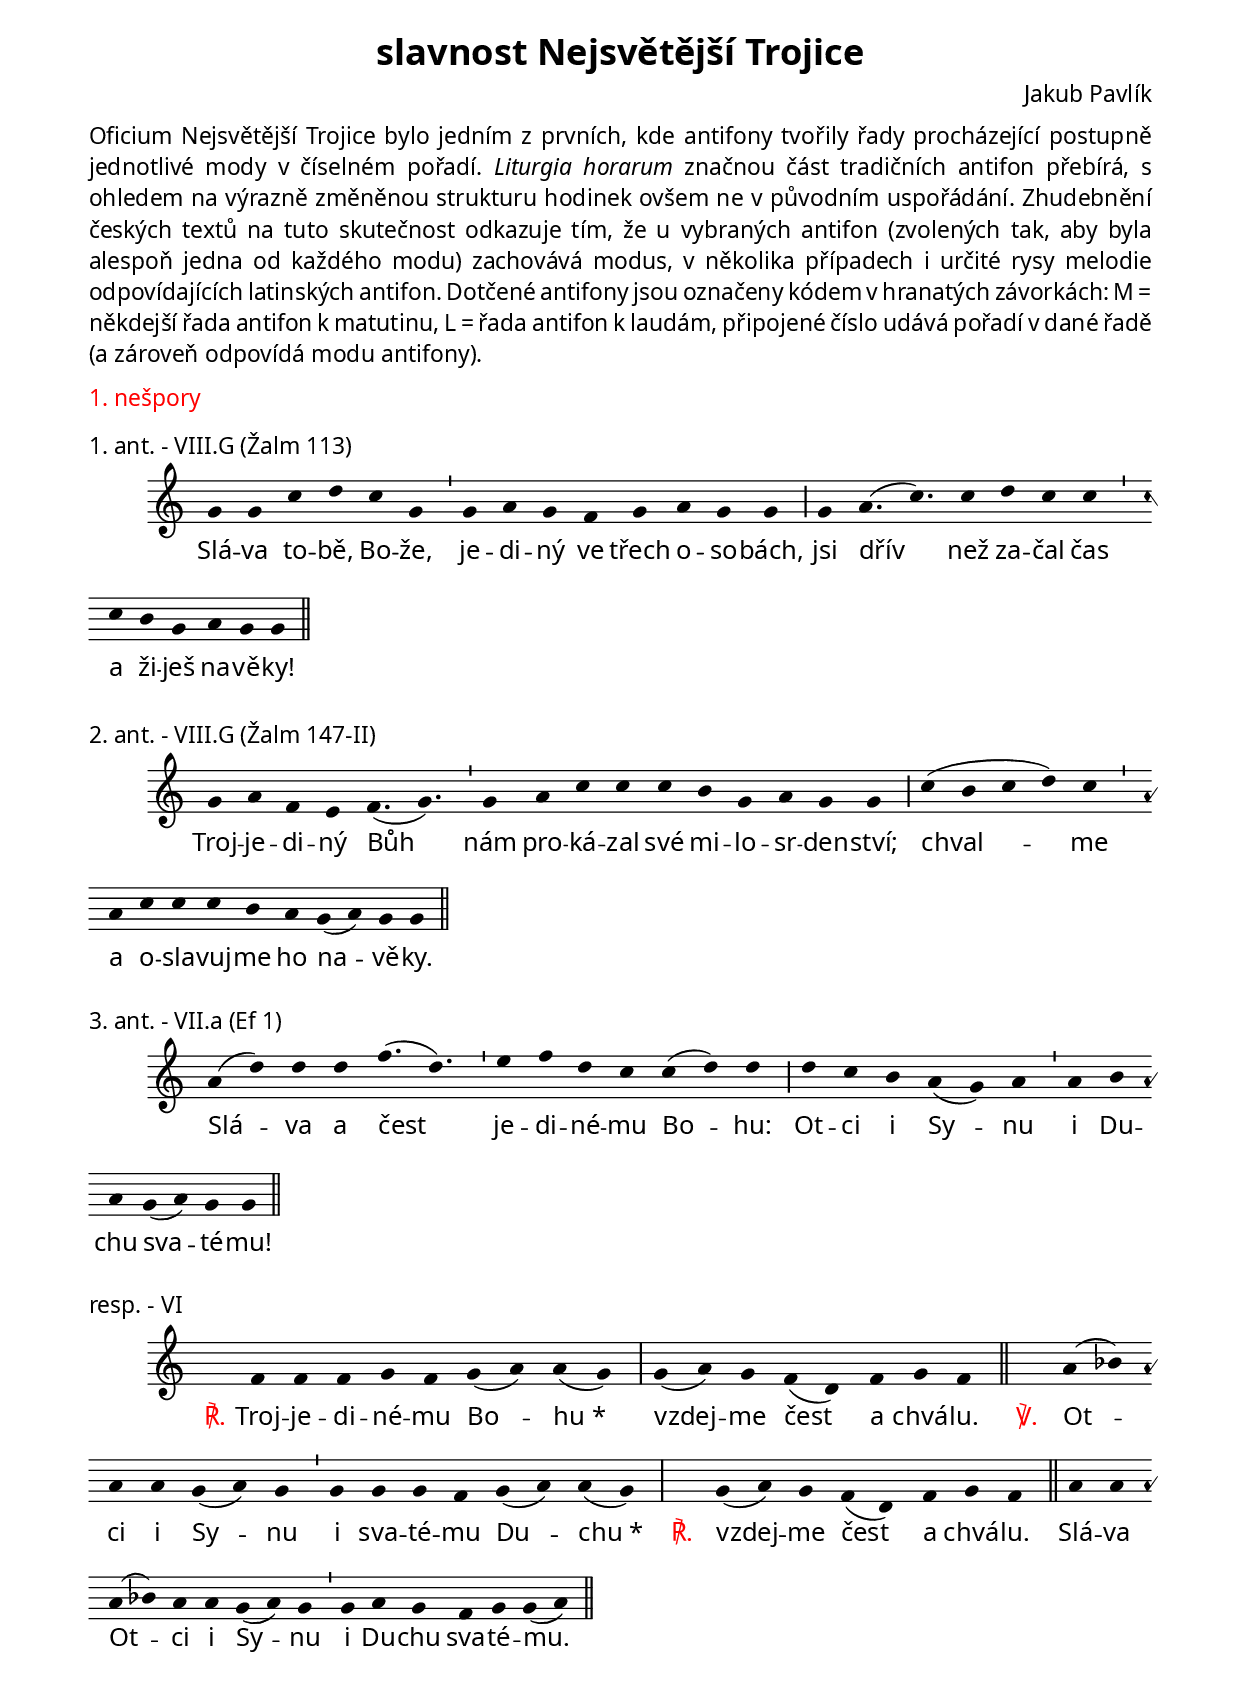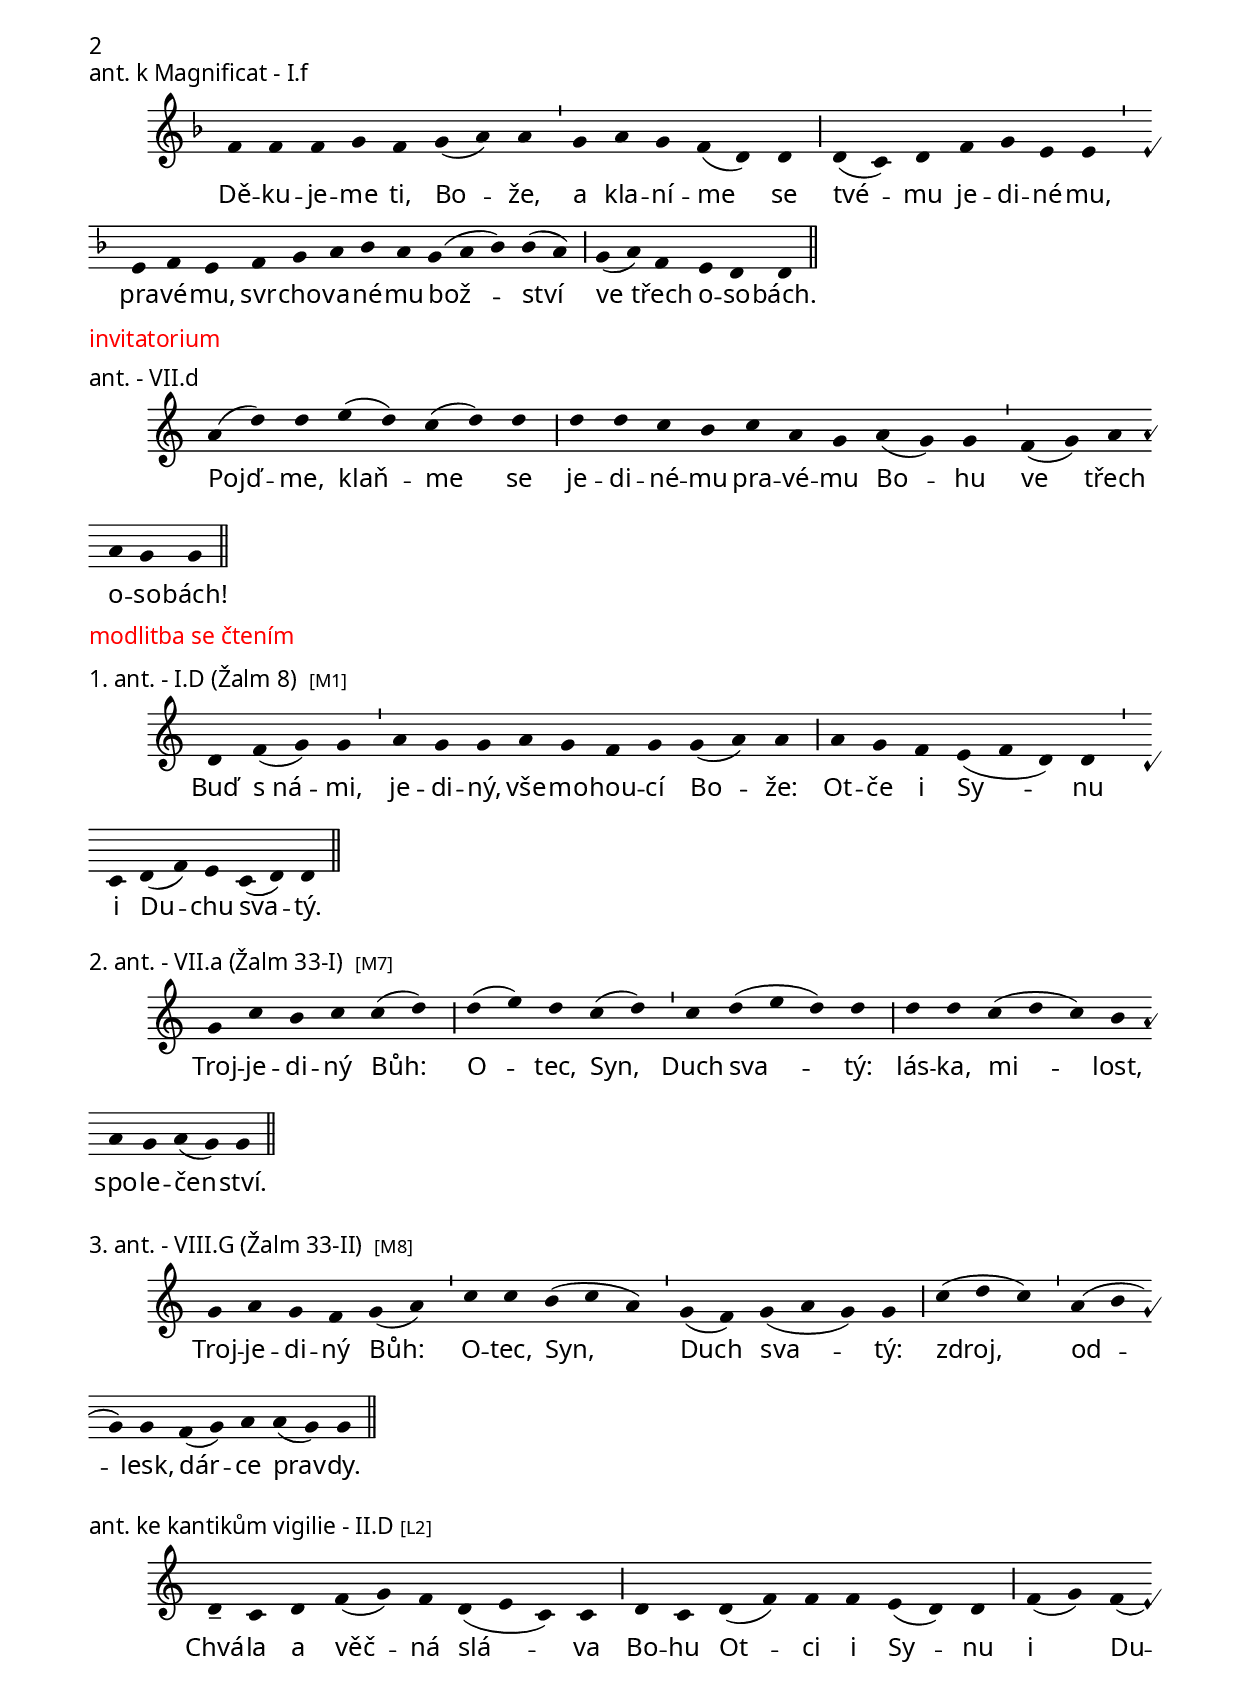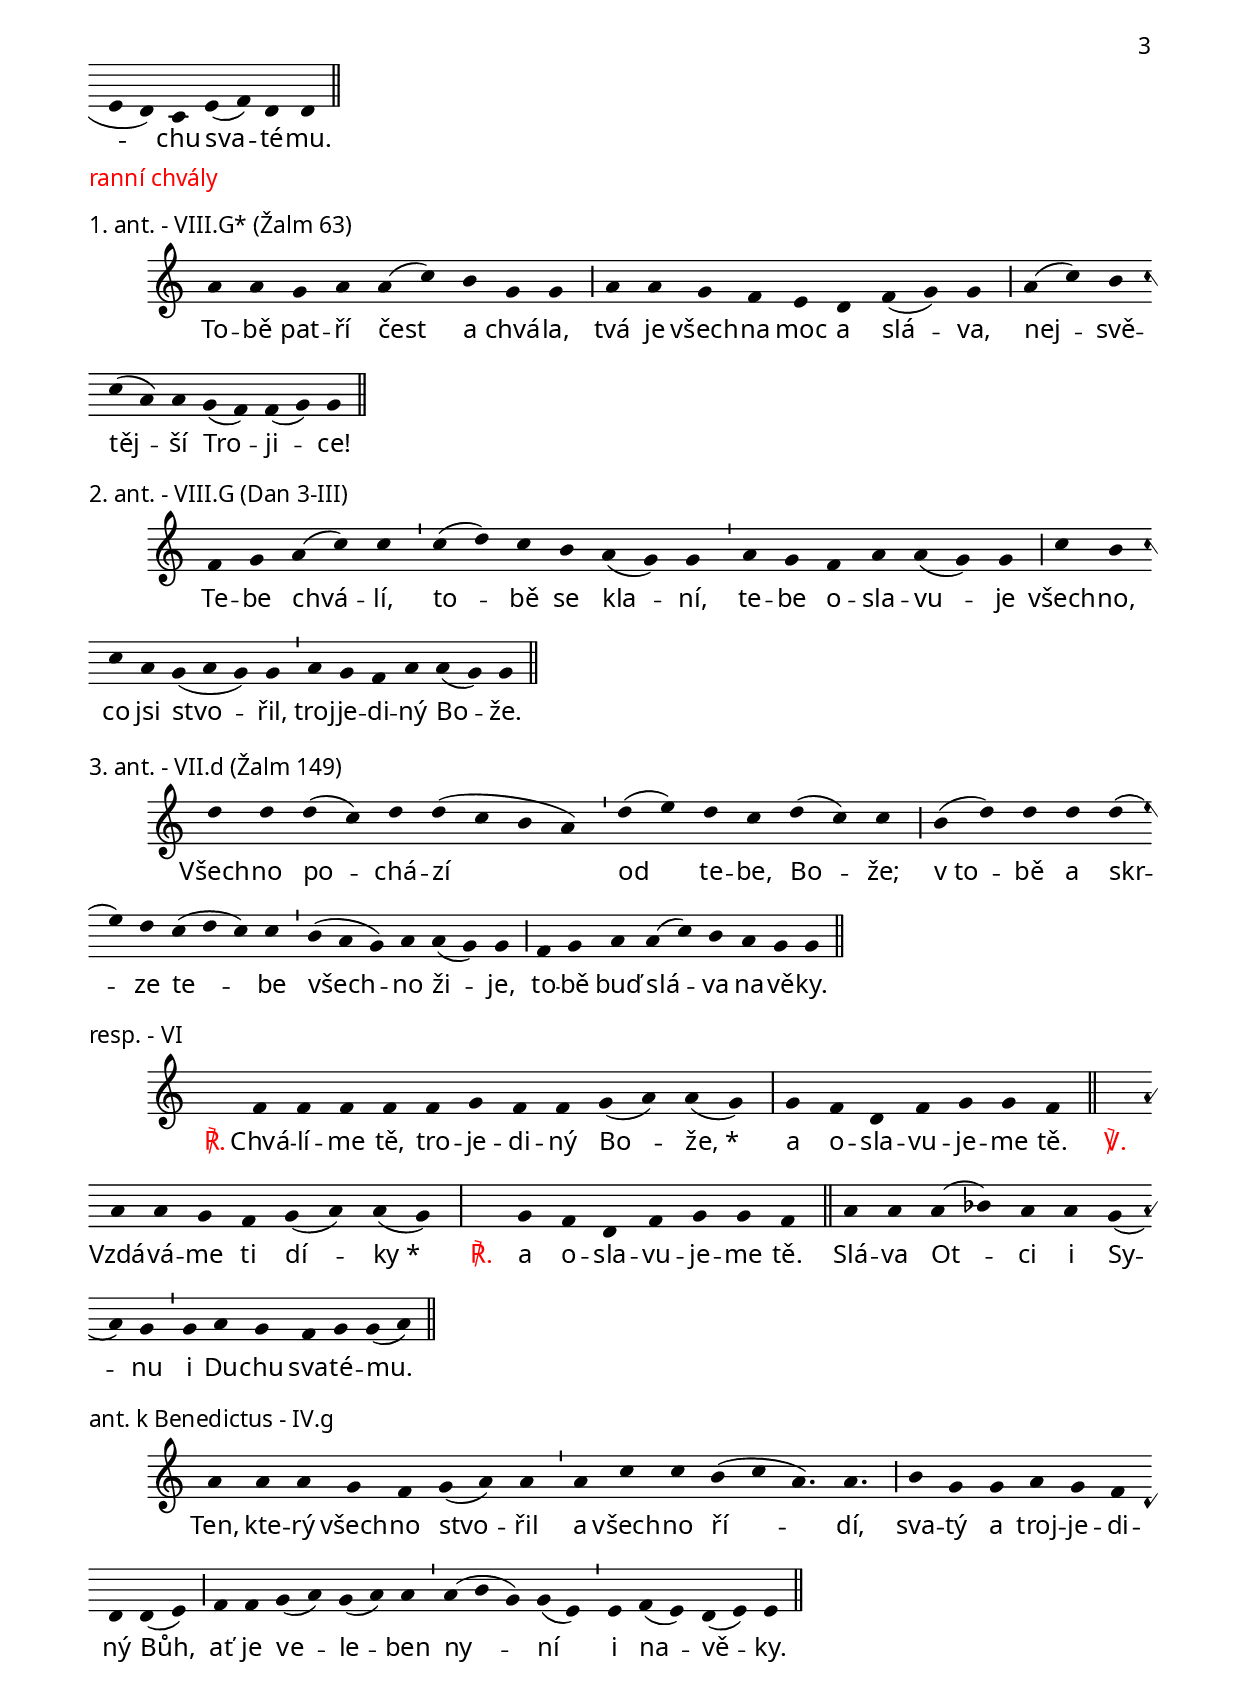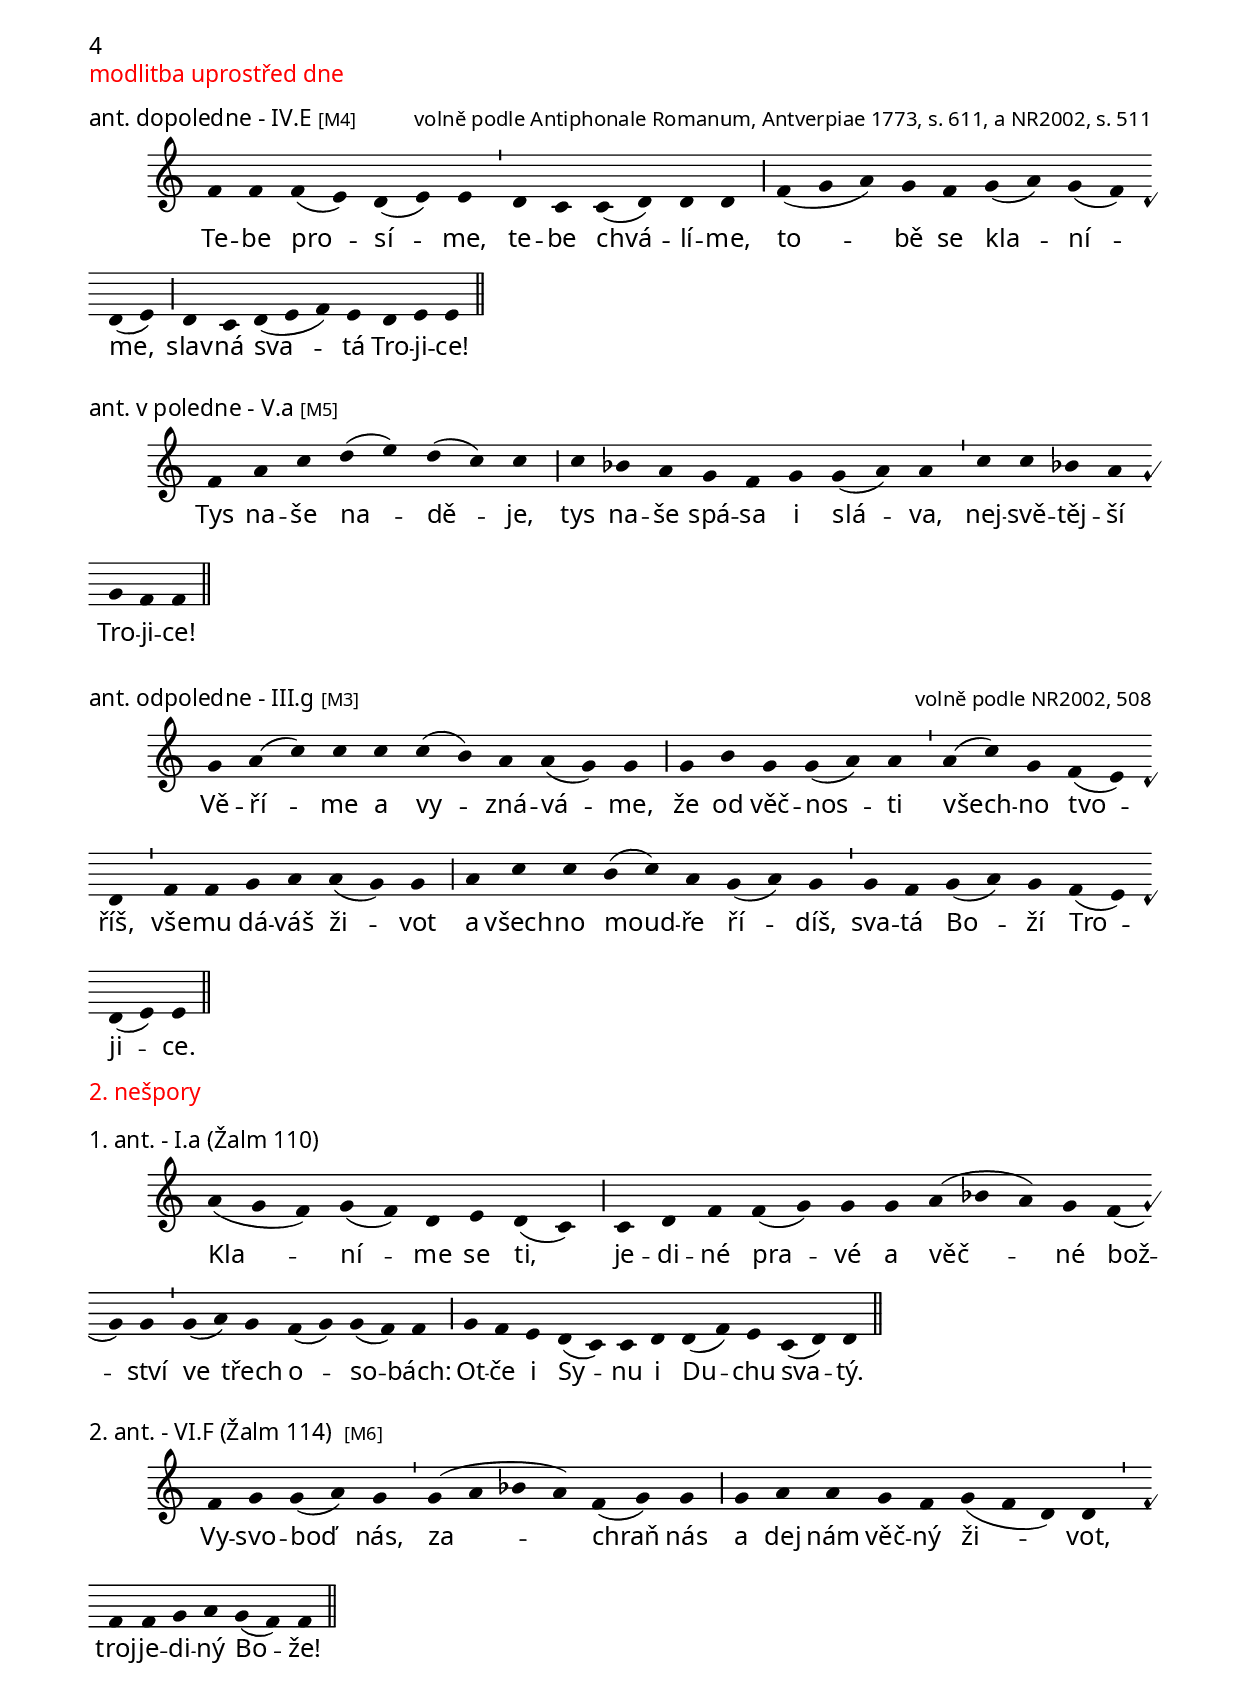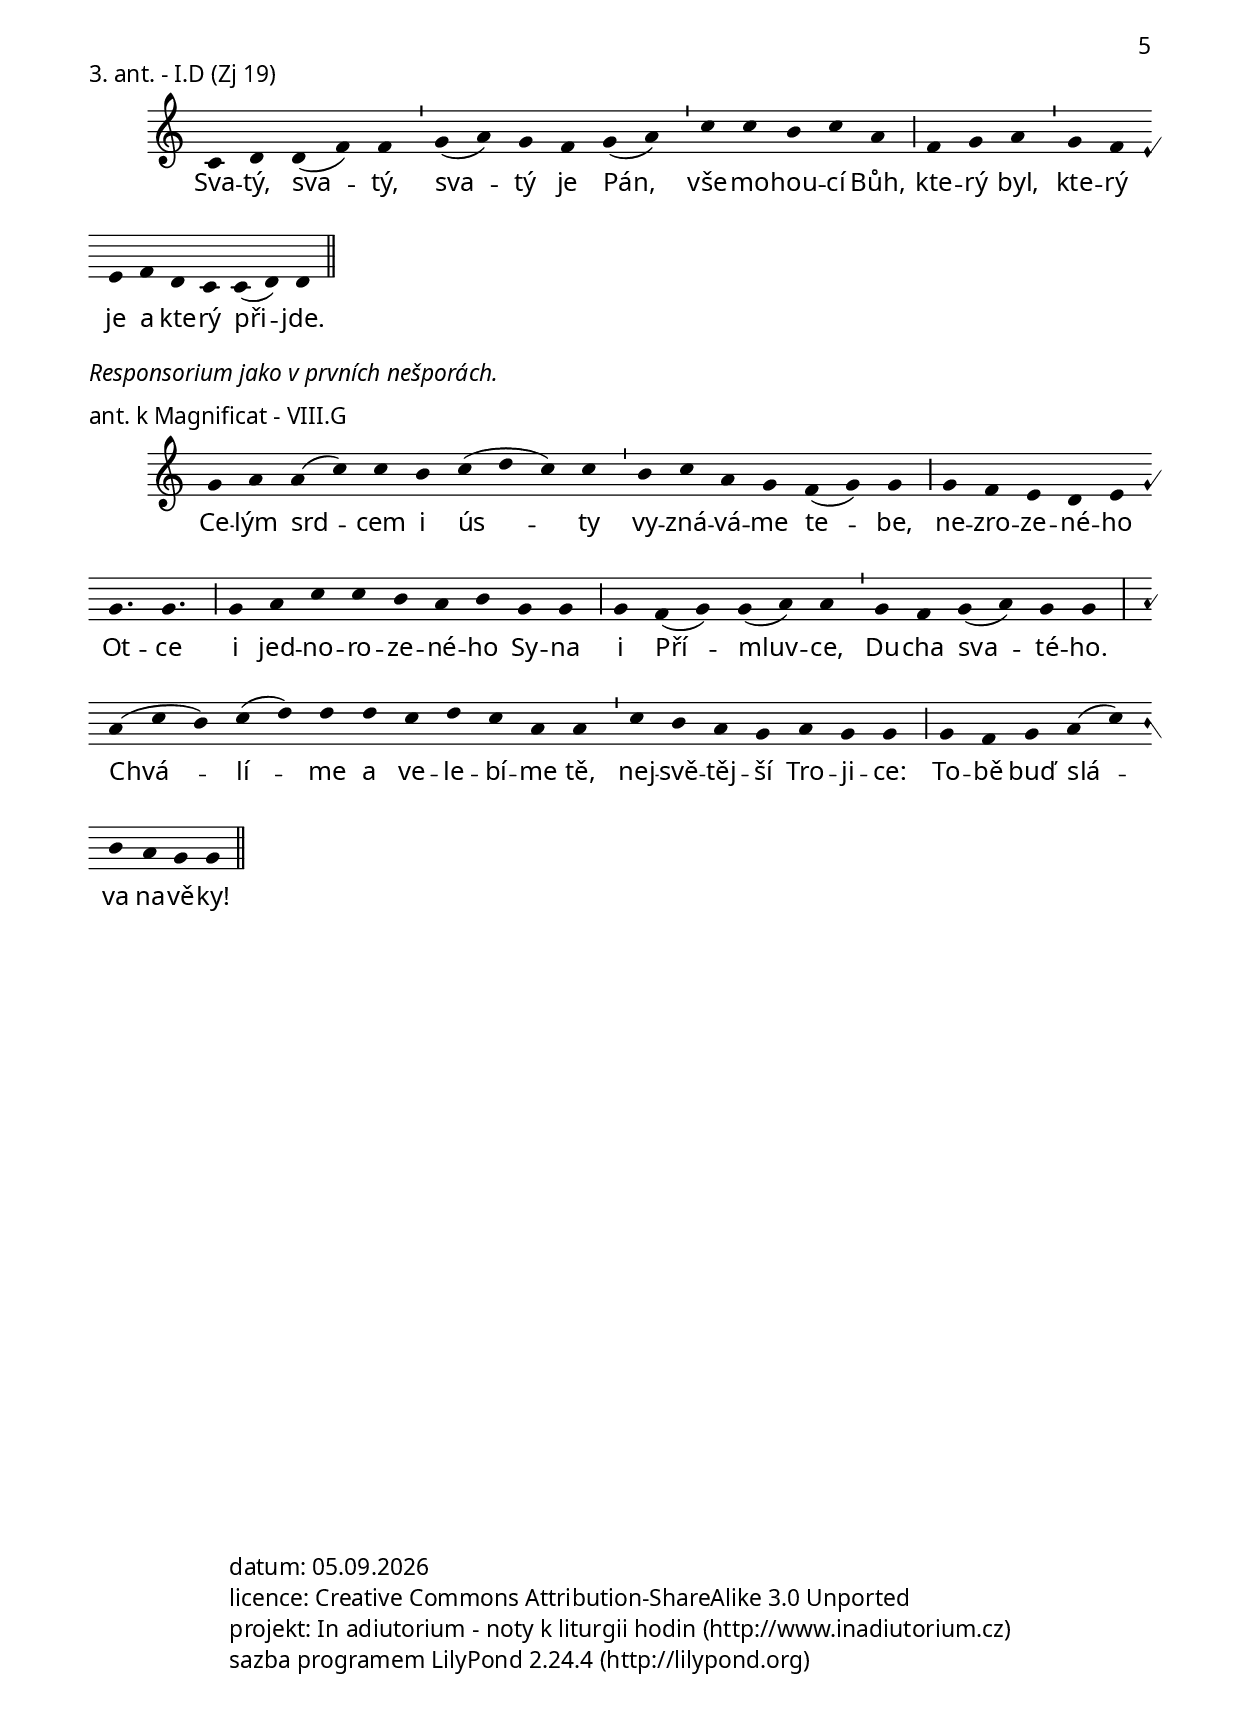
\version "2.14.2"

\header {
  title = "slavnost Nejsvětější Trojice"
  composer = "Jakub Pavlík"
}

\include "spolecne.ly"
\include "dilyresponsorii.ly"

% privesek k \sestavTitulek pro antifony z rad podle modu
ciselnaRada = \markup\tiny\sans\concat{
  "["
  \fromproperty #'header:series
  "]"
}

\markup\justify{
  Oficium Nejsvětější Trojice bylo jedním z prvních, kde antifony
  tvořily řady procházející postupně jednotlivé mody v číselném pořadí.
  \italic{Liturgia horarum} značnou část tradičních antifon přebírá,
  s ohledem na výrazně změněnou strukturu hodinek ovšem ne v původním uspořádání.
  Zhudebnění českých textů na tuto skutečnost odkazuje tím, že u vybraných
  antifon (zvolených tak, aby byla alespoň jedna od každého modu)
  zachovává modus, v několika
  případech i určité rysy melodie odpovídajících latinských antifon.
  Dotčené antifony jsou označeny kódem v hranatých závorkách:
  \sans{M} = někdejší řada antifon k matutinu,
  \sans{L} = řada antifon k laudám,
  připojené číslo udává pořadí v dané řadě (a zároveň odpovídá modu antifony).
}

\markup {\nadpisHodinka {"1. nešpory"}}

\score {
  \relative c'' {
    \choralniRezim
    g4 g c d c g \barMin
    g a g f g a g g \barMaior
    g a4.( c) c4 d c c \barMin
    c b g a g g \barFinalis
  }
  \addlyrics {
    Slá -- va to -- bě, Bo -- že,
    je -- di -- ný ve třech o -- so -- bách,
    jsi dřív než za -- čal čas
    a ži -- ješ na -- vě -- ky!
  }
  \header {
    quid = "1. ant."
    modus = "VIII"
    differentia = "G"
    psalmus = "Žalm 113"
    id = "1ne-a1"
    piece = \markup {\sestavTitulek}
  }
}

\score {
  \relative c'' {
    \choralniRezim
    g4 a f e f4.( g) \barMin
    g4 a c c c b g a g g \barMaior
    c( b c d) c \barMin
    a c c c b a g( a) g g \barFinalis
  }
  \addlyrics {
    Troj -- je -- di -- ný Bůh
    nám pro -- ká -- zal své mi -- lo -- sr -- den -- ství;
    chval -- me
    a o -- sla -- vuj -- me ho na -- vě -- ky.
  }
  \header {
    quid = "2. ant."
    modus = "VIII"
    differentia = "G"
    psalmus = "Žalm 147-II"
    id = "1ne-a2"
    piece = \markup {\sestavTitulek}
  }
}

\score {
  \relative c'' {
    \choralniRezim
    a4( d) d d f4.( d) \barMin e4 f d c c( d) d \barMaior
    d c b a( g) a \barMin a b a g( a) g g \barFinalis
  }
  \addlyrics {
    Slá -- va a čest je -- di -- né -- mu Bo -- hu:
    Ot -- ci i Sy -- nu i Du -- chu sva -- té -- mu!
  }
  \header {
    quid = "3. ant."
    modus = "VII"
    differentia = "a"
    psalmus = "Ef 1"
    id = "1ne-a3"
    piece = \markup {\sestavTitulek}
  }
}

\score {
  \relative c' {
    \choralniRezim

    % R
    \neviditelna f
    f4 f f g f g( a) a( g) \barMax
    g( a) g f( d) f g f \barFinalis
    % V
    \neviditelna a
    a4( bes) a a g( a) g \barMin g g g f g( a) a( g) \barMax
    % R
    \neviditelna a
    g( a) g f( d) f g f \barFinalis
    \respVIdoxologie \barFinalis
  }
  \addlyrics {
    \Response Troj -- je -- di -- né -- mu Bo -- hu_*
    vzdej -- me čest a chvá -- lu.
    \Verse Ot -- ci i Sy -- nu i sva -- té -- mu Du -- chu_*
    \Response vzdej -- me čest a chvá -- lu.
    \textRespDoxologie
  }
  \header {
    quid = "resp."
    modus = "VI"
    placet = "r2 lépe"
    id = "1ne-resp"
    piece = \markup {\sestavTitulekResp}
  }
}

\score {
  \relative c' {
    \key f \major
    \choralniRezim
    f4 f f g f g( a) a \barMin
    g a g f( d) d \barMaior
    d( c) d f g e e \barMin
    e f e f g a bes a g( a bes) bes( a) \barMaior
    g( a) f e d d \barFinalis
  }
  \addlyrics {
    Dě -- ku -- je -- me ti, Bo -- že,
    a kla -- ní -- me se
    tvé -- mu je -- di -- né -- mu,
    pra -- vé -- mu, svr -- cho -- va -- né -- mu bož -- ství
    ve třech o -- so -- bách.
  }
  \header {
    quid = "ant. k Magnificat"
    modus = "I"
    differentia = "f"
    psalmus = ""
    placet = "lépe: od _tvému jedinému_ neobvyklá, _božství_ hrozné"
    id = "1ne-amag"
    piece = \markup {\sestavTitulekBezZalmu}
  }
}

\markup {\nadpisHodinka {"invitatorium"}}

\score {
  \relative c'' {
    \choralniRezim
    a4( d) d e( d) c( d) d \barMaior
    d d c b c a g a( g) g \barMin
    f( g) a a g g \barFinalis
  }
  \addlyrics {
    Pojď -- me, klaň -- me se
    je -- di -- né -- mu pra -- vé -- mu Bo -- hu
    ve třech o -- so -- bách!
  }
  \header {
    quid = "ant."
    modus = "VII"
    differentia = "d"
    psalmus = ""
    id = "invit"
    piece = \markup {\sestavTitulekBezZalmu}
  }
}

\markup {\nadpisHodinka {"modlitba se čtením"}}

\score {
  \relative c' {
    \choralniRezim
    d4 f( g) g \barMin
    a g g a g f g g( a) a \barMaior
    a g f e( f d) d \barMin
    c d( f) e c( d) d \barFinalis
  }
  \addlyrics {
    Buď s_ná -- mi,
    je -- di -- ný, vše -- mo -- hou -- cí Bo -- že:
    Ot -- če i Sy -- nu
    i Du -- chu sva -- tý.
  }
  \header {
    quid = "1. ant."
    modus = "I"
    differentia = "D"
    psalmus = "Žalm 8"
    series = "M1"
    id = "mc-a1"
    piece = \markup {\sestavTitulek \ciselnaRada}
  }
}

\score {
  \relative c'' {
    \choralniRezim
    g4 c b c c( d) \barMaior
    d( e) d c( d) \barMin c d( e d) d \barMaior
    d d c( d c) b a g a( g) g \barFinalis
  }
  \addlyrics {
    Troj -- je -- di -- ný Bůh:
    O -- tec, Syn, Duch sva -- tý:
    lás -- ka, mi -- lost, spo -- le -- čen -- ství.
  }
  \header {
    quid = "2. ant."
    modus = "VII"
    differentia = "a"
    psalmus = "Žalm 33-I"
    series = "M7"
    id = "mc-a2"
    piece = \markup {\sestavTitulek \ciselnaRada}
  }
}

\score {
  \relative c'' {
    \choralniRezim
    g4 a g f g( a) \barMin
    c c b( c a) \barMin g( f) g( a g) g \barMaior
    c( d c) \barMin a( b g) g f( g) a a( g) g \barFinalis
  }
  \addlyrics {
    Troj -- je -- di -- ný Bůh:
    O -- tec, Syn, Duch sva -- tý:
    zdroj, od -- lesk, dár -- ce prav -- dy.
  }
  \header {
    quid = "3. ant."
    modus = "VIII"
    differentia = "G"
    psalmus = "Žalm 33-II"
    series = "M8"
    id = "mc-a3"
    piece = \markup {\sestavTitulek \ciselnaRada}
  }
}

\score {
  \relative c' {
    \choralniRezim
    d4-- c d f( g) f d( e c) c \barMaior
    d c d( f) f f e( d) d \barMaior
    f( g) f( e d) c e( f) d d \barFinalis
  }
  \addlyrics {
    Chvá -- la a věč -- ná slá -- va
    Bo -- hu Ot -- ci i Sy -- nu
    i Du -- chu sva -- té -- mu.
  }
  \header {
    quid = "ant. ke kantikům vigilie"
    modus = "II"
    differentia = "D"
    psalmus = ""
    series = "L2"
    id = "mc-avig"
    piece = \markup {\sestavTitulekBezZalmu \ciselnaRada}
  }
}

\markup {\nadpisHodinka {"ranní chvály"}}

\score {
  \relative c'' {
    \choralniRezim
    a4 a g a a( c) b g g \barMaior
    a a g f e d f( g) g \barMaior
    a( c) b c( a) a g( f) f( g) g \barFinalis
  }
  \addlyrics {
    To -- bě pat -- ří čest a chvá -- la,
    tvá je všech -- na moc a slá -- va,
    nej -- svě -- těj -- ší Tro -- ji -- ce!
  }
  \header {
    quid = "1. ant."
    modus = "VIII"
    differentia = "G*"
    psalmus = "Žalm 63"
    id = "rch-a1"
    piece = \markup {\sestavTitulek}
  }
}

\score {
  \relative c' {
    \choralniRezim
    f4 g a( c) c \barMin
    c( d) c b a( g) g \barMin
    a g f a a( g) g \barMaior
    c b c a g( a g) g \barMin
    a g f a a( g) g \barFinalis
  }
  \addlyrics {
    Te -- be chvá -- lí,
    to -- bě se kla -- ní,
    te -- be o -- sla -- vu -- je
    všech -- no, co jsi stvo -- řil,
    troj -- je -- di -- ný Bo -- že.
  }
  \header {
    quid = "2. ant."
    modus = "VIII"
    differentia = "G"
    psalmus = "Dan 3-III"
    placet = "stejný motiv na konci obou polovin není úplně libý a elegantní"
    id = "rch-a2"
    piece = \markup {\sestavTitulek}
  }
}

\score {
  \relative c'' {
    \choralniRezim
    d4 d d( c) d d( c b a) \barMin d( e) d c d( c) c \barMaior
    b( d) d d d( e) d c( d c) c \barMin b( a g) a a( g) g \barMaior
    f g a a( c) b a g g \barFinalis
  }
  \addlyrics {
    Všech -- no po -- chá -- zí od te -- be, Bo -- že;
    v_to -- bě a skr -- ze te -- be všech -- no ži -- je,
    to -- bě buď slá -- va na -- vě -- ky.
  }
  \header {
    quid = "3. ant."
    modus = "VII"
    differentia = "d"
    psalmus = "Žalm 149"
    id = "rch-a3"
    piece = \markup {\sestavTitulek}
  }
}

\score {
  \relative c' {
    \choralniRezim

    % R
    \neviditelna f
    f4 f f f f g f f g( a) a( g) \barMax
    g f d f g g f \barFinalis
    % V
    \neviditelna f
    a4 a g f g( a) a( g) \barMax
    % R
    \neviditelna f
    g f d f g g f \barFinalis
    % Slava
    \respVIdoxologie \barFinalis
  }
  \addlyrics {
    \Response Chvá -- lí -- me tě, tro -- je -- di -- ný Bo -- že,_*
    a o -- sla -- vu -- je -- me tě.
    \Verse Vzdá -- vá -- me ti dí -- ky_*
    \Response a o -- sla -- vu -- je -- me tě.
    \textRespDoxologie
  }
  \header {
    quid = "resp."
    modus = "VI"
    id = "rch-resp"
    piece = \markup {\sestavTitulekResp}
  }
}

\score {
  \relative c'' {
    \choralniRezim
    a4 a a g f g( a) a \barMin
    a4 c c b( c a4.) a \barMaior
    b4 g g a g f d d( e) \barMaior
    f4 f g( a) g( a) a \barMin
    a( b g) g( e) \barMin e f( e) d( e) e \barFinalis
  }
  \addlyrics {
    Ten, kte -- rý všech -- no stvo -- řil
    a všech -- no ří -- dí,
    sva -- tý a troj -- je -- di -- ný Bůh,
    ať je ve -- le -- ben
    ny -- ní i na -- vě -- ky.
  }
  \header {
    quid = "ant. k Benedictus"
    modus = "IV"
    differentia = "g"
    psalmus = ""
    placet = "_i navěky_ se mi vnucuje původní melodie a jsem na vážkách, jestli ji nevrátit"
    id = "rch-aben"
    piece = \markup {\sestavTitulekBezZalmu}
  }
}

\pageBreak % ZLOM

\markup {\nadpisHodinka {"modlitba uprostřed dne"}}

\score {
  \relative c' {
    \choralniRezim
    f4 f f( e) d( e) e \barMin
    d c c( d) d d \barMaior
    f( g a) g f g( a) g( f) d( e) \barMaior
    d c d( e f) e d e e \barFinalis
  }
  \addlyrics {
    Te -- be pro -- sí -- me,
    te -- be chvá -- lí -- me,
    to -- bě se kla -- ní -- me,
    slav -- ná sva -- tá Tro -- ji -- ce!
  }
  \header {
    fons_externus = "volně podle Antiphonale Romanum, Antverpiae 1773, s. 611, a NR2002, s. 511"
    fons_externus_url = "https://books.google.cz/books?id=pRzS_AIJW3IC&hl=cs&pg=PA611"
    quid = "ant. dopoledne"
    modus = "IV"
    differentia = "E"
    psalmus = ""
    series = "M4"
    id = "tercie"
    piece = \markup {\sestavTitulekBezZalmu \ciselnaRada}
  }
}

\score {
  \relative c' {
    \choralniRezim
    f4 a c d( e) d( c) c \barMaior
    c bes a g f g g( a) a \barMin
    c c bes a g f f \barFinalis
  }
  \addlyrics {
    Tys na -- še na -- dě -- je,
    tys na -- še spá -- sa i slá -- va,
    nej -- svě -- těj -- ší Tro -- ji -- ce!
  }
  \header {
    quid = "ant. v poledne"
    modus = "V"
    differentia = "a"
    psalmus = ""
    series = "M5"
    id = "sexta"
    piece = \markup {\sestavTitulekBezZalmu \ciselnaRada}
  }
}

\score {
  \relative c'' {
    \choralniRezim
    g4 a( c) c c c( b) a a( g) g \barMaior
    g b g g( a) a \barMin
    a( c) g f( e) d \barMin
    f f g a a( g) g \barMaior
    a c c b( c) a g( a) g \barMin
    g f g( a) g f( e) d( e) e \barFinalis
  }
  \addlyrics {
    Vě -- ří -- me a vy -- zná -- vá -- me,
    že od věč -- nos -- ti
    všech -- no tvo -- říš,
    vše -- mu dá -- váš ži -- vot
    a všech -- no moud -- ře ří -- díš,
    sva -- tá Bo -- ží Tro -- ji -- ce.
  }
  \header {
    fons_externus = "volně podle NR2002, 508"
    quid = "ant. odpoledne"
    modus = "III"
    differentia = "g"
    psalmus = ""
    series = "M3"
    id = "nona"
    piece = \markup {\sestavTitulekBezZalmu \ciselnaRada}
  }
}

\markup {\nadpisHodinka {"2. nešpory"}}

\score {
  \relative c'' {
    \choralniRezim
    a4( g f) g( f) d e d( c) \barMaior
    c d f f( g) g g a( bes a) g f( g) g \barMin
    g( a) g f( g) g( f) f \barMaior
    g f e d( c) c d d( f) e c( d) d \barFinalis
  }
  \addlyrics {
    Kla -- ní -- me se ti,
    je -- di -- né pra -- vé a věč -- né bož -- ství
    ve třech o -- so -- bách:
    Ot -- če i Sy -- nu i Du -- chu sva -- tý.
  }
  \header {
    quid = "1. ant."
    modus = "I"
    differentia = "a"
    psalmus = "Žalm 110"
    id = "2ne-a1"
    piece = \markup {\sestavTitulek}
  }
}

\score {
  \relative c' {
    \choralniRezim
    f4 g g( a) g \barMin
    g( a bes a) f( g) g \barMaior
    g a a g f g( f d) d \barMin
    f f g a g( f) f \barFinalis
  }
  \addlyrics {
    Vy -- svo -- boď nás,
    za -- chraň nás
    a dej nám věč -- ný ži -- vot,
    troj -- je -- di -- ný Bo -- že!
  }
  \header {
    quid = "2. ant."
    modus = "VI"
    differentia = "F"
    psalmus = "Žalm 114"
    series = "M6"
    id = "2ne-a2"
    piece = \markup {\sestavTitulek \ciselnaRada}
  }
}

\score {
  \relative c' {
    \choralniRezim
    c4 d d( f) f \barMin
    g( a) g f g( a) \barMin
    c c b c a \barMaior
    f g a \barMin g f e
    f d c c( d) d \barFinalis
  }
  \addlyrics {
    Sva -- tý, sva -- tý,
    sva -- tý je Pán,
    vše -- mo -- hou -- cí Bůh,
    kte -- rý byl, kte -- rý je
    a kte -- rý při -- jde.
  }
  \header {
    quid = "3. ant."
    modus = "I"
    differentia = "D"
    psalmus = "Zj 19"
    id = "2ne-a3"
    piece = \markup {\sestavTitulek}
  }
}

\markup\italic{Responsorium jako v prvních nešporách.}

\score {
  \relative c'' {
    \choralniRezim
    g4 a a( c) c b c( d c) c \barMin
    b4 c a g f( g) g \barMaior
    g f e d e g4. g \barMaior
    g4 a c c b a b g g \barMaior
    g f( g) g( a) a \barMin g f g( a) g g \barMax

    a4( c b) c( d) d d c d c a a \barMin
    c b a g a g g \barMaior
    g f g a( c) b a g g \barFinalis
  }
  \addlyrics {
    Ce -- lým srd -- cem i ús -- ty
    vy -- zná -- vá -- me te -- be,
    ne -- zro -- ze -- né -- ho Ot -- ce
    i jed -- no -- ro -- ze -- né -- ho Sy -- na
    i Pří -- mluv -- ce, Du -- cha sva -- té -- ho.

    Chvá -- lí -- me a ve -- le -- bí -- me tě,
    nej -- svě -- těj -- ší Tro -- ji -- ce:
    To -- bě buď slá -- va na -- vě -- ky!
  }
  \header {
    quid = "ant. k Magnificat"
    modus = "VIII"
    differentia = "G"
    psalmus = ""
    id = "2ne-amag"
    piece = \markup {\sestavTitulekBezZalmu}
  }
}